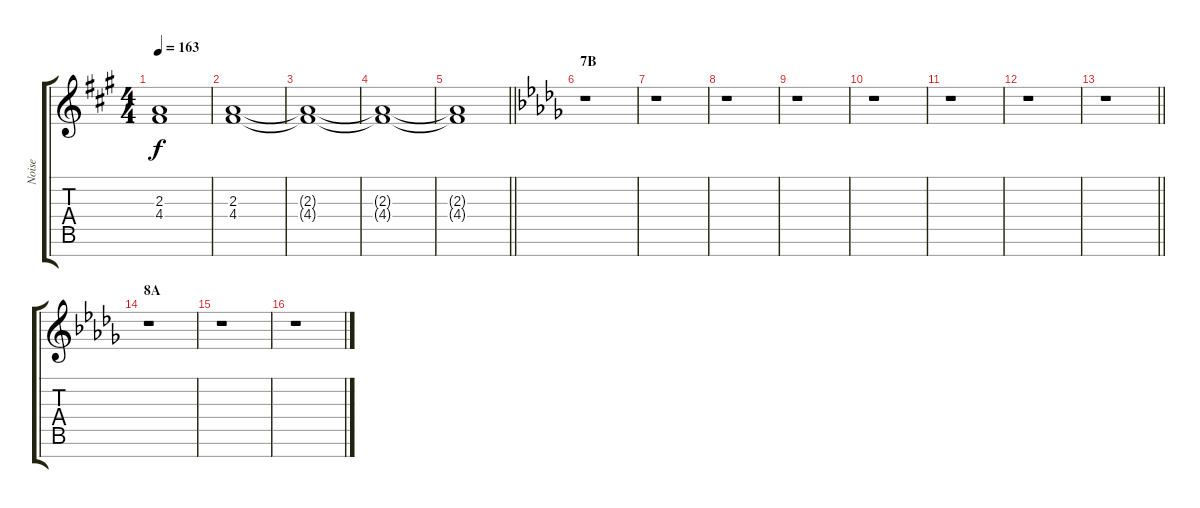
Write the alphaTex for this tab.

\track ("Noise" "Noise") {instrument seashore}
\staff {score tabs}
\tuning (E5 B4 G4 D4 A3 E3 B2) {hide}
\ts (4 4)
\tempo 163
\clef g2
\ks a
(2.3{t} 4.4{t}).1{dy f} |
(2.3 4.4).1 |
(2.3{t} 4.4{t}).1 |
(2.3{t} 4.4{t}).1 |
\barLineRight lightlight
(2.3{t} 4.4{t}).1 |
\section ("" "7B")
\ks db
r.1 |
r.1 |
r.1 |
r.1 |
r.1 |
r.1 |
r.1 |
\barLineRight lightlight
r.1 |
\section ("" "8A")
r.1 |
r.1 |
r.1
